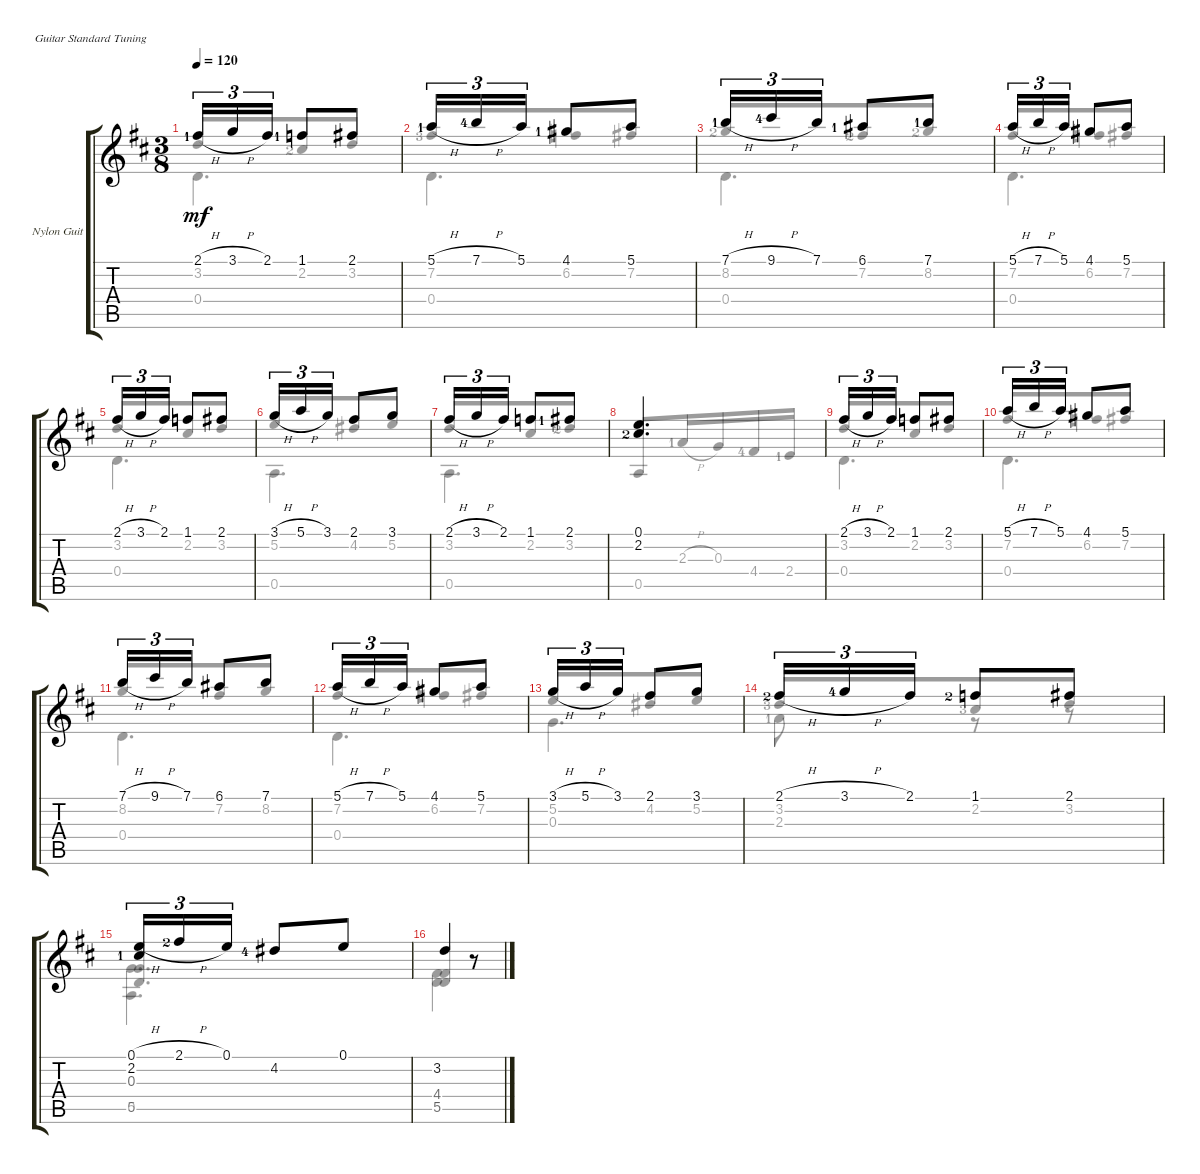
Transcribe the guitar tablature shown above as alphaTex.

\defaultSystemsLayout 4
\bracketExtendMode groupsimilarinstruments
\firstSystemTrackNameOrientation horizontal
\otherSystemsTrackNameOrientation horizontal
\track ("Nylon Guitar" "Nylon Guit") {instrument acousticguitarsteel}
\staff {score tabs}
\tuning (E4 B3 G3 D3 A2 E2)
\voice
\ts (3 8)
\tempo 120
\clef g2
\ks d
2.1{h lf 2}.16{tu (3 2) dy mf instrument acousticguitarsteel} 3.1{h}.16{tu (3 2)} 2.1.16{tu (3 2)} 1.1{lf 2}.8 2.1.8 |
5.1{h lf 2}.16{tu (3 2)} 7.1{h lf 5}.16{tu (3 2)} 5.1.16{tu (3 2)} 4.1{lf 2}.8 5.1.8 |
7.1{h lf 2}.16{tu (3 2)} 9.1{h lf 5}.16{tu (3 2)} 7.1.16{tu (3 2)} 6.1{lf 2}.8 7.1{lf 2}.8 |
5.1{h}.16{tu (3 2)} 7.1{h}.16{tu (3 2)} 5.1.16{tu (3 2)} 4.1.8 5.1.8 |
2.1{h}.16{tu (3 2)} 3.1{h}.16{tu (3 2)} 2.1.16{tu (3 2)} 1.1.8 2.1.8 |
3.1{h}.16{tu (3 2)} 5.1{h}.16{tu (3 2)} 3.1.16{tu (3 2)} 2.1.8 3.1.8 |
2.1{h}.16{tu (3 2)} 3.1{h}.16{tu (3 2)} 2.1.16{tu (3 2)} 1.1.8 2.1{lf 2}.8 |
(0.1 2.2{lf 3}).4{d} |
2.1{h}.16{tu (3 2)} 3.1{h}.16{tu (3 2)} 2.1.16{tu (3 2)} 1.1.8 2.1.8 |
5.1{h}.16{tu (3 2)} 7.1{h}.16{tu (3 2)} 5.1.16{tu (3 2)} 4.1.8 5.1.8 |
7.1{h}.16{tu (3 2)} 9.1{h}.16{tu (3 2)} 7.1.16{tu (3 2)} 6.1.8 7.1.8 |
5.1{h}.16{tu (3 2)} 7.1{h}.16{tu (3 2)} 5.1.16{tu (3 2)} 4.1.8 5.1.8 |
3.1{h}.16{tu (3 2)} 5.1{h}.16{tu (3 2)} 3.1.16{tu (3 2)} 2.1.8 3.1.8 |
2.1{h lf 3}.16{tu (3 2)} 3.1{h lf 5}.16{tu (3 2)} 2.1.16{tu (3 2)} 1.1{lf 3}.8 2.1.8 |
(0.1{h} 2.2{lf 2}).16{tu (3 2)} 2.1{h lf 3}.16{tu (3 2)} 0.1.16{tu (3 2)} 4.2{lf 5}.8 0.1.8 |
3.2.4 r.8
\voice
\clef g2
\ottava regular
\simile none
\ks d
3.2.8{dy mf beam invert} 2.2{lf 3}.8 3.2.8 |
7.2{lf 4}.8{beam invert} 6.2.8 7.2.8 |
8.2{lf 3}.8{beam invert} 7.2{lf 3}.8 8.2{lf 3}.8 |
7.2.8{beam invert} 6.2.8 7.2.8 |
3.2.8{beam invert} 2.2.8 3.2.8 |
5.2.8{beam invert} 4.2.8 5.2.8 |
3.2.8{beam invert} 2.2.8 3.2{lf 3}.8 |
0.5.8{beam invert} 2.3{h lf 2}.16 0.3.16 4.4{lf 5}.16{beam invert} 2.4{lf 2}.16 |
3.2.8 2.2.8{beam invert} 3.2.8 |
7.2.8 6.2.8{beam invert} 7.2.8 |
8.2.8 7.2.8{beam invert} 8.2.8 |
7.2.8 6.2.8{beam invert} 7.2.8 |
5.2.8 4.2.8{beam invert} 5.2.8 |
3.2{lf 4}.8 2.2{lf 4}.8{beam invert} 3.2.8 |
(0.3 5.5).4{d beam invert} |
(4.4 5.5).4{beam invert} r.8
\voice
\clef g2
\ottava regular
\simile none
\ks d
0.4.4{d dy mf} |
0.4.4{d} |
0.4.4{d} |
0.4.4{d} |
0.4.4{d} |
0.5.4{d} |
0.5.4{d} |
|
0.4.4{d} |
0.4.4{d} |
0.4.4{d} |
0.4.4{d} |
0.3.4{d} |
2.3{lf 2}.8 r.8 r.8 |
(0.3 0.5).4{d} |
(5.5 4.4).4 r.8
